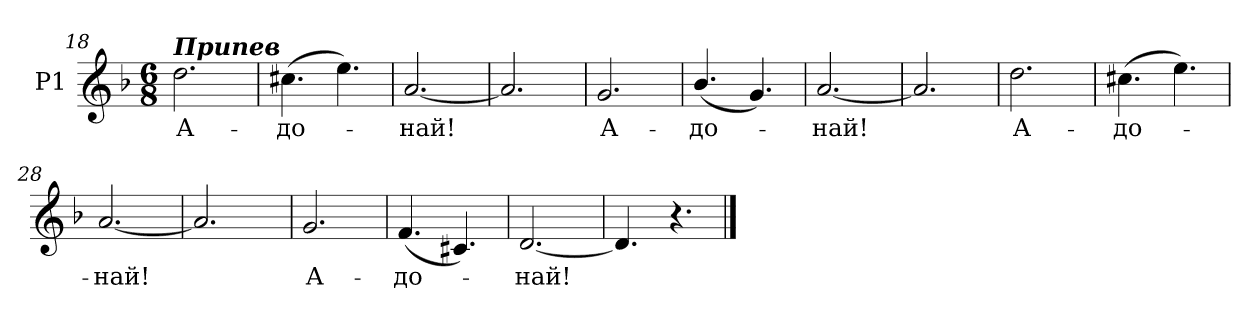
**kern	**text
*part1	*part1
*staff1	*staff1
*I"P1	*
!!LO:LB:g=z
*clefG2	*
*k[b-]	*
*F:	*
*M6/8	*
=18	=18
!LO:TX:a:Bi:t=Припев	!
!	!LO:LY:b:color=#000000
2.ddi\	А-
=19	=19
!	!LO:LY:b:color=#000000
(4.cc#Xi\	-до-
4.eei\)	.
=20	=20
!	!LO:LY:b:color=#000000
[<2.ai/	-най!
=21	=21
2.ai/]	.
=22	=22
!	!LO:LY:b:color=#000000
2.gi/	А-
=23	=23
!	!LO:LY:b:color=#000000
(4.b-i/	-до-
4.gi/)	.
=24	=24
!	!LO:LY:b:color=#000000
[<2.ai/	-най!
=25	=25
2.ai/]	.
!!LO:LB:g=z
=26	=26
!	!LO:LY:b:color=#000000
2.ddi\	А-
=27	=27
!	!LO:LY:b:color=#000000
(4.cc#Xi\	-до-
4.eei\)	.
=28	=28
!	!LO:LY:b:color=#000000
[<2.ai/	-най!
=29	=29
2.ai/]	.
=30	=30
!	!LO:LY:b:color=#000000
2.gi/	А-
=31	=31
!	!LO:LY:b:color=#000000
(4.fi/	-до-
4.c#Xi/)	.
=32	=32
!	!LO:LY:b:color=#000000
[<2.di/	-най!
=33	=33
4.di/]	.
4.r	.
==	==
*-	*-
